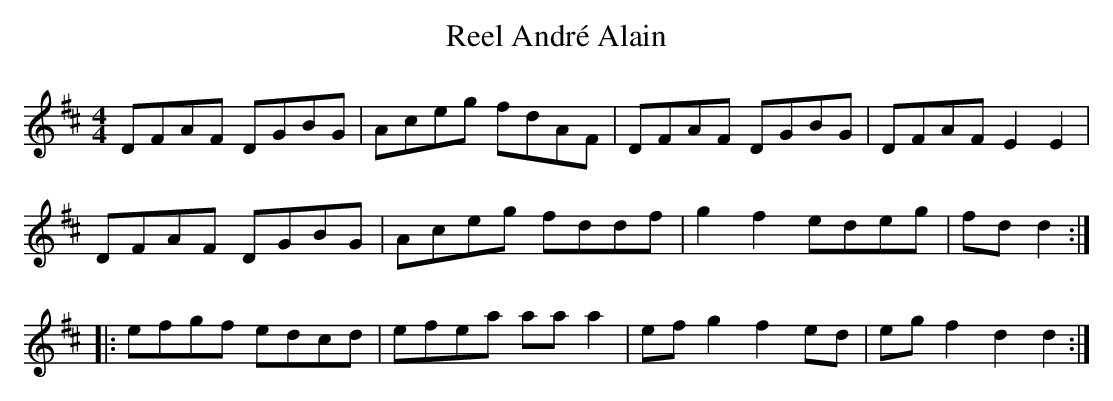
X:1
T:Reel André Alain
M:4/4
L:1/8
K:D
DFAF DGBG | Aceg fdAF | DFAF DGBG | DFAF E2E2 |
DFAF DGBG | Aceg fddf  | g2f2 edeg | fdd2 ::
efgf edcd | efea aaa2 | efg2 f2ed | egf2 d2d2 :|
